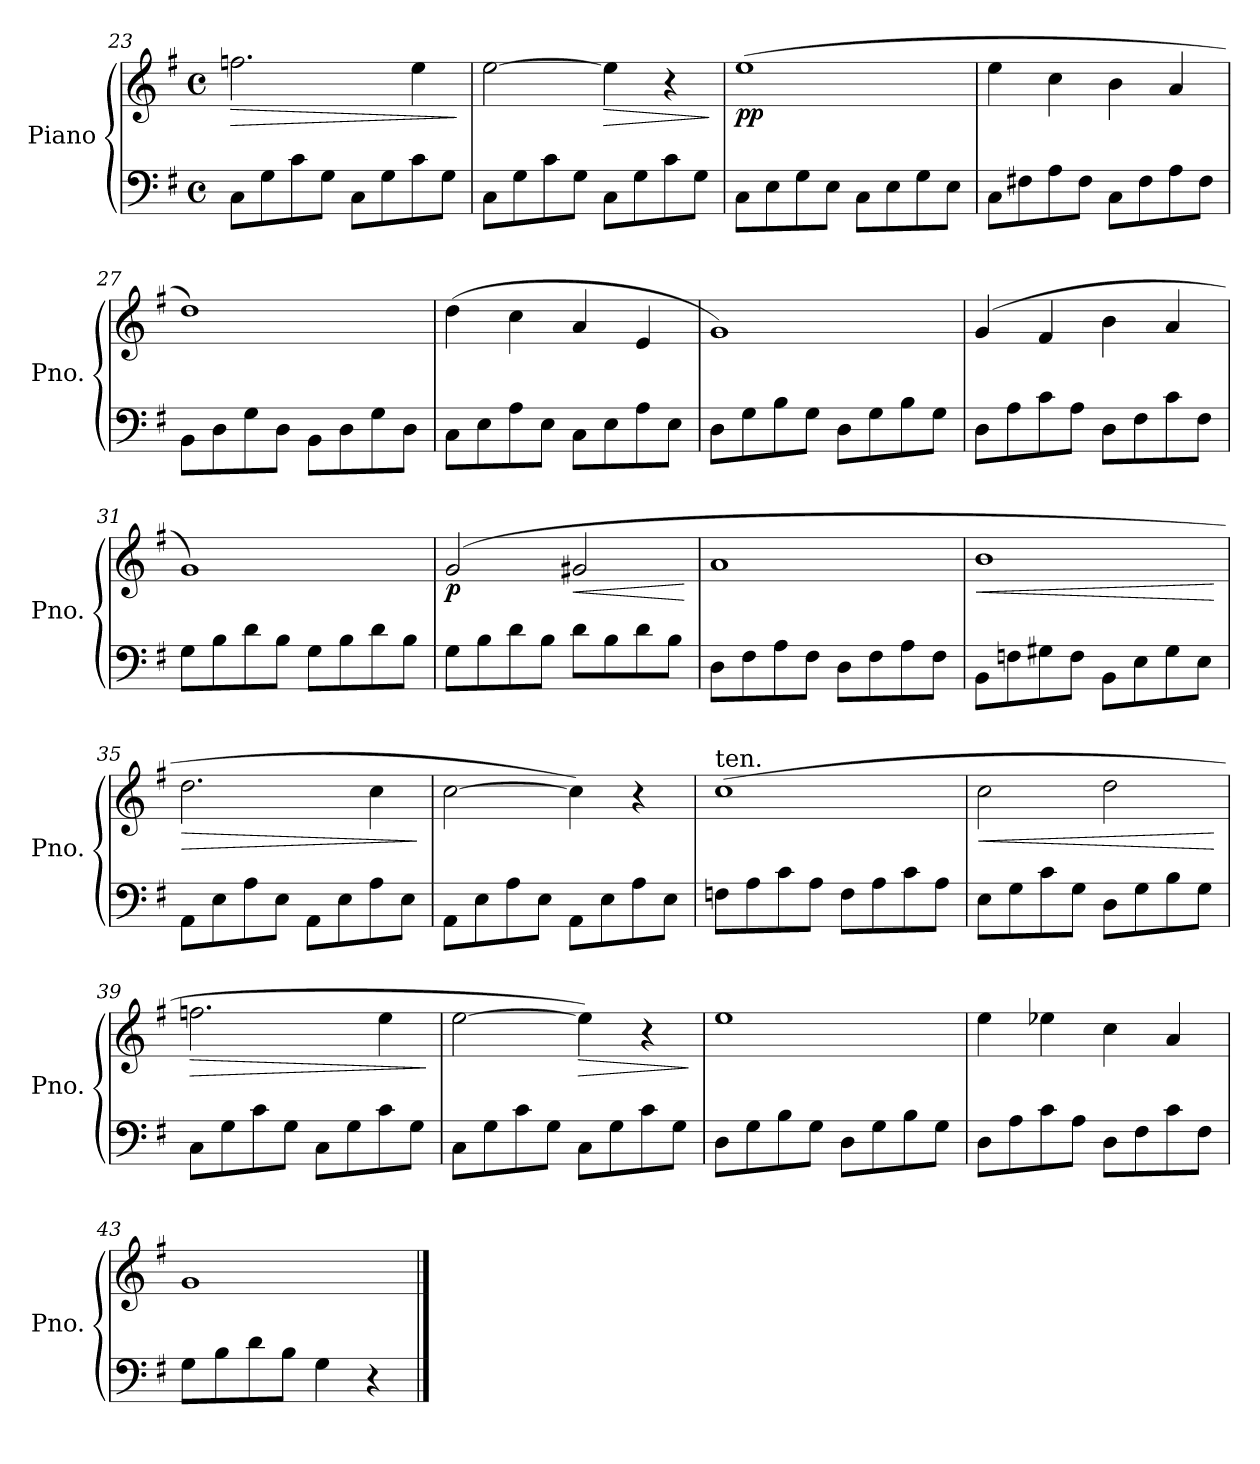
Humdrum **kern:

**kern	**kern	**dynam
*part1	*part1	*part1
*staff2	*staff1	*staff1/2
*I"Piano	*	*
*I'Pno.	*	*
*clefF4	*clefG2	*
*k[f#]	*k[f#]	*
*M4/4	*M4/4	*
*met(c)	*met(c)	*
=23	=23	=23
!	!	!LO:HP:b
8C\L	2.ffn\	>
8G\	.	.
8c\	.	.
8G\J	.	.
8C\L	.	.
8G\	.	.
8c\	4ee\	.
8G\J	.	.
.	.	]
=24	=24	=24
8C\L	[2ee\	.
8G\	.	.
8c\	.	.
8G\J	.	.
!	!	!LO:HP:b
8C\L	4ee\]	>
8G\	.	.
8c\	4r	.
8G\J	.	.
.	.	]
=25	=25	=25
!	!	!LO:DY:b
8C\L	(>1ee	pp
8E\	.	.
8G\	.	.
8E\J	.	.
8C\L	.	.
8E\	.	.
8G\	.	.
8E\J	.	.
=26	=26	=26
8C\L	4ee\	.
8F#X\	.	.
8A\	4cc\	.
8F#\J	.	.
8C\L	4b\	.
8F#\	.	.
8A\	4a/	.
8F#\J	.	.
=27	=27	=27
8BB\L	1dd)	.
8D\	.	.
8G\	.	.
8D\J	.	.
8BB\L	.	.
8D\	.	.
8G\	.	.
8D\J	.	.
=28	=28	=28
8C\L	(>4dd\	.
8E\	.	.
8A\	4cc\	.
8E\J	.	.
8C\L	4a/	.
8E\	.	.
8A\	4e/	.
8E\J	.	.
=29	=29	=29
8D\L	1g)	.
8G\	.	.
8B\	.	.
8G\J	.	.
8D\L	.	.
8G\	.	.
8B\	.	.
8G\J	.	.
=30	=30	=30
8D\L	(>4g/	.
8A\	.	.
8c\	4f#/	.
8A\J	.	.
8D\L	4b\	.
8F#\	.	.
8c\	4a/	.
8F#\J	.	.
=31	=31	=31
8G\L	1g)	.
8B\	.	.
8d\	.	.
8B\J	.	.
8G\L	.	.
8B\	.	.
8d\	.	.
8B\J	.	.
=32	=32	=32
!	!	!LO:DY:b
8G\L	(>2g/	p
8B\	.	.
8d\	.	.
8B\J	.	.
!	!	!LO:HP:b
8d\L	2g#X/	<
8B\	.	.
8d\	.	.
8B\J	.	.
.	.	[
=33	=33	=33
8D\L	1a	.
8F#\	.	.
8A\	.	.
8F#\J	.	.
8D\L	.	.
8F#\	.	.
8A\	.	.
8F#\J	.	.
=34	=34	=34
!	!	!LO:HP:b
8BB\L	1b	<
8Fn\	.	.
8G#X\	.	.
8F\J	.	.
8BB\L	.	.
8E\	.	.
8G#\	.	.
8E\J	.	.
.	.	[
=35	=35	=35
!	!	!LO:HP:b
8AA\L	2.dd\	>
8E\	.	.
8A\	.	.
8E\J	.	.
8AA\L	.	.
8E\	.	.
8A\	4cc\	.
8E\J	.	.
.	.	]
=36	=36	=36
8AA\L	[2cc\	.
8E\	.	.
8A\	.	.
8E\J	.	.
8AA\L	4cc\])	.
8E\	.	.
8A\	4r	.
8E\J	.	.
=37	=37	=37
!	!LO:TX:a:t=ten.	!
8Fn\L	(>1cc	.
8A\	.	.
8c\	.	.
8A\J	.	.
8F\L	.	.
8A\	.	.
8c\	.	.
8A\J	.	.
=38	=38	=38
!	!	!LO:HP:b
8E\L	2cc\	<
8G\	.	.
8c\	.	.
8G\J	.	.
8D\L	2dd\	.
8G\	.	.
8B\	.	.
8G\J	.	.
.	.	[
=39	=39	=39
!	!	!LO:HP:b
8C\L	2.ffn\	>
8G\	.	.
8c\	.	.
8G\J	.	.
8C\L	.	.
8G\	.	.
8c\	4ee\	.
8G\J	.	.
.	.	]
=40	=40	=40
8C\L	[2ee\	.
8G\	.	.
8c\	.	.
8G\J	.	.
!	!	!LO:HP:b
8C\L	4ee\])	>
8G\	.	.
8c\	4r	.
8G\J	.	.
.	.	]
=41	=41	=41
8D\L	1ee	.
8G\	.	.
8B\	.	.
8G\J	.	.
8D\L	.	.
8G\	.	.
8B\	.	.
8G\J	.	.
=42	=42	=42
8D\L	4ee\	.
8A\	.	.
8c\	4ee-X\	.
8A\J	.	.
8D\L	4cc\	.
8F#\	.	.
8c\	4a/	.
8F#\J	.	.
=43	=43	=43
8G\L	1g	.
8B\	.	.
8d\	.	.
8B\J	.	.
4G\	.	.
4r	.	.
==	==	==
*-	*-	*-
